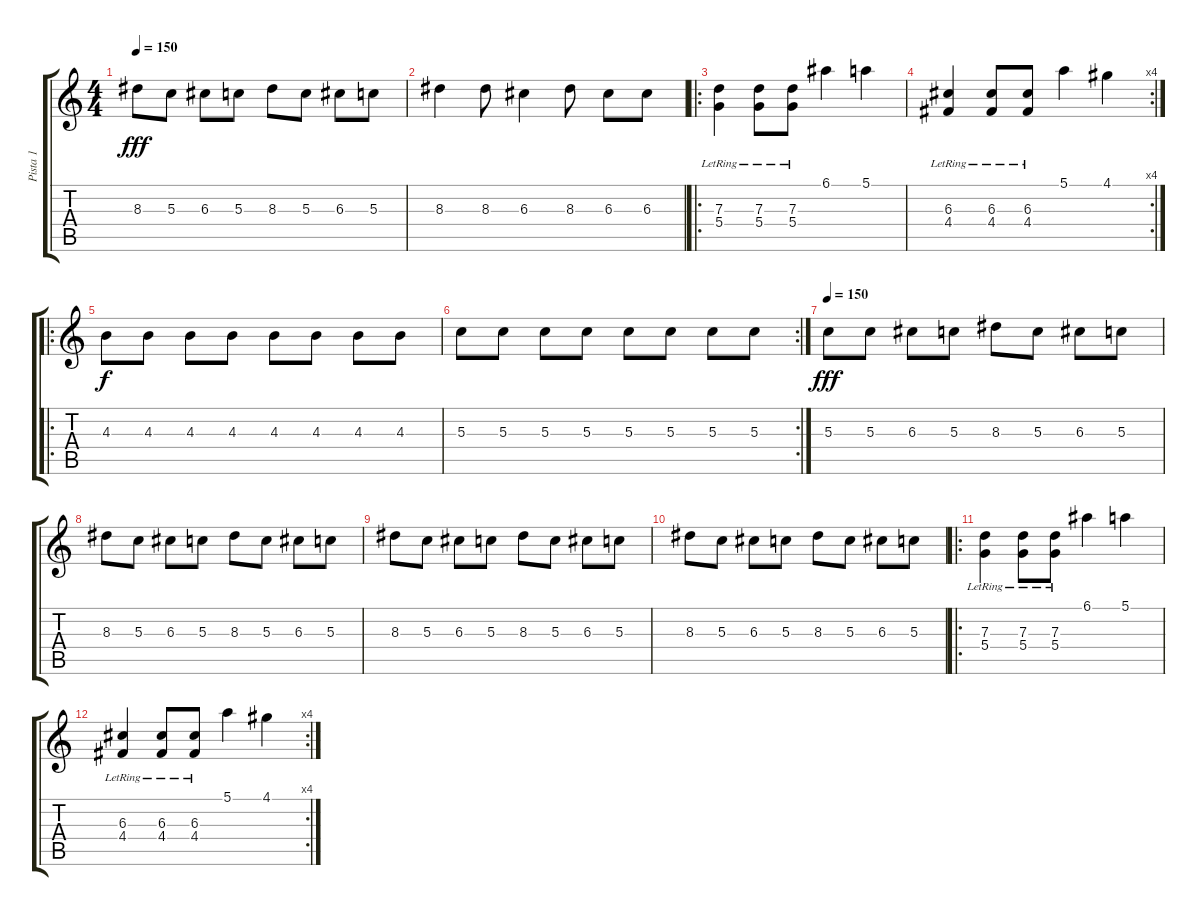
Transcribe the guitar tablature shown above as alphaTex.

\track ("Pista 1" "Pista 1") {instrument distortionguitar}
\staff {score tabs}
\tuning (E4 B3 G3 D3 A2 E2) {hide}
\ts (4 4)
\tempo 150
\clef g2
\ks c
8.3.8{dy fff} 5.3.8 6.3.8 5.3.8 8.3.8 5.3.8 6.3.8 5.3.8 |
8.3.4 8.3.8 6.3.4 8.3.8 6.3.8 6.3.8 |
\ro
(7.3{lr} 5.4{lr}).4 (7.3{lr} 5.4{lr}).8 (7.3{lr} 5.4{lr}).8 6.1.4 5.1.4 |
\rc 4
(6.3{lr} 4.4{lr}).4 (6.3{lr} 4.4{lr}).8 (6.3{lr} 4.4{lr}).8 5.1.4 4.1.4 |
\ro
4.3.8{dy f} 4.3.8 4.3.8 4.3.8 4.3.8 4.3.8 4.3.8 4.3.8 |
\rc 2
5.3.8 5.3.8 5.3.8 5.3.8 5.3.8 5.3.8 5.3.8 5.3.8 |
\tempo 150
5.3.8{dy fff} 5.3.8 6.3.8 5.3.8 8.3.8 5.3.8 6.3.8 5.3.8 |
8.3.8 5.3.8 6.3.8 5.3.8 8.3.8 5.3.8 6.3.8 5.3.8 |
8.3.8 5.3.8 6.3.8 5.3.8 8.3.8 5.3.8 6.3.8 5.3.8 |
8.3.8 5.3.8 6.3.8 5.3.8 8.3.8 5.3.8 6.3.8 5.3.8 |
\ro
(7.3{lr} 5.4{lr}).4 (7.3{lr} 5.4{lr}).8 (7.3{lr} 5.4{lr}).8 6.1.4 5.1.4 |
\rc 4
(6.3{lr} 4.4{lr}).4 (6.3{lr} 4.4{lr}).8 (6.3{lr} 4.4{lr}).8 5.1.4 4.1.4
